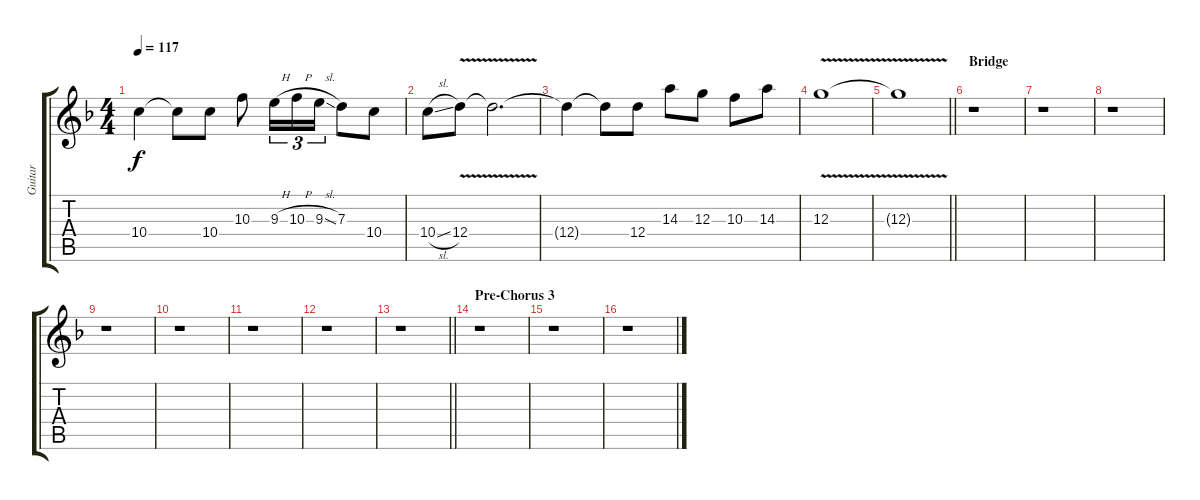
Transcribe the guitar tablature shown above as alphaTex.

\track ("Guitar" "Guitar") {instrument distortionguitar}
\staff {score tabs}
\tuning (E4 B3 G3 D3 A2 E2) {hide}
\ts (4 4)
\tempo 117
\clef g2
\ks dminor
10.4{t}.4{dy f} 10.4{t}.8 10.4.8 10.3.8 9.3{h}.16{tu (3 2)} 10.3{h}.16{tu (3 2)} 9.3{sl}.16{tu (3 2)} 7.3.8 10.4.8 |
10.4{sl}.8 12.4{v}.8 12.4{t}.2{d} |
12.4{t}.4 12.4{t}.8 12.4.8 14.3.8 12.3.8 10.3.8 14.3.8 |
12.3{v}.1 |
\barLineRight lightlight
12.3{t}.1 |
\section ("" "Bridge")
r.1 |
r.1 |
r.1 |
r.1 |
r.1 |
r.1 |
r.1 |
\barLineRight lightlight
r.1 |
\section ("" "Pre-Chorus 3")
r.1 |
r.1 |
r.1
